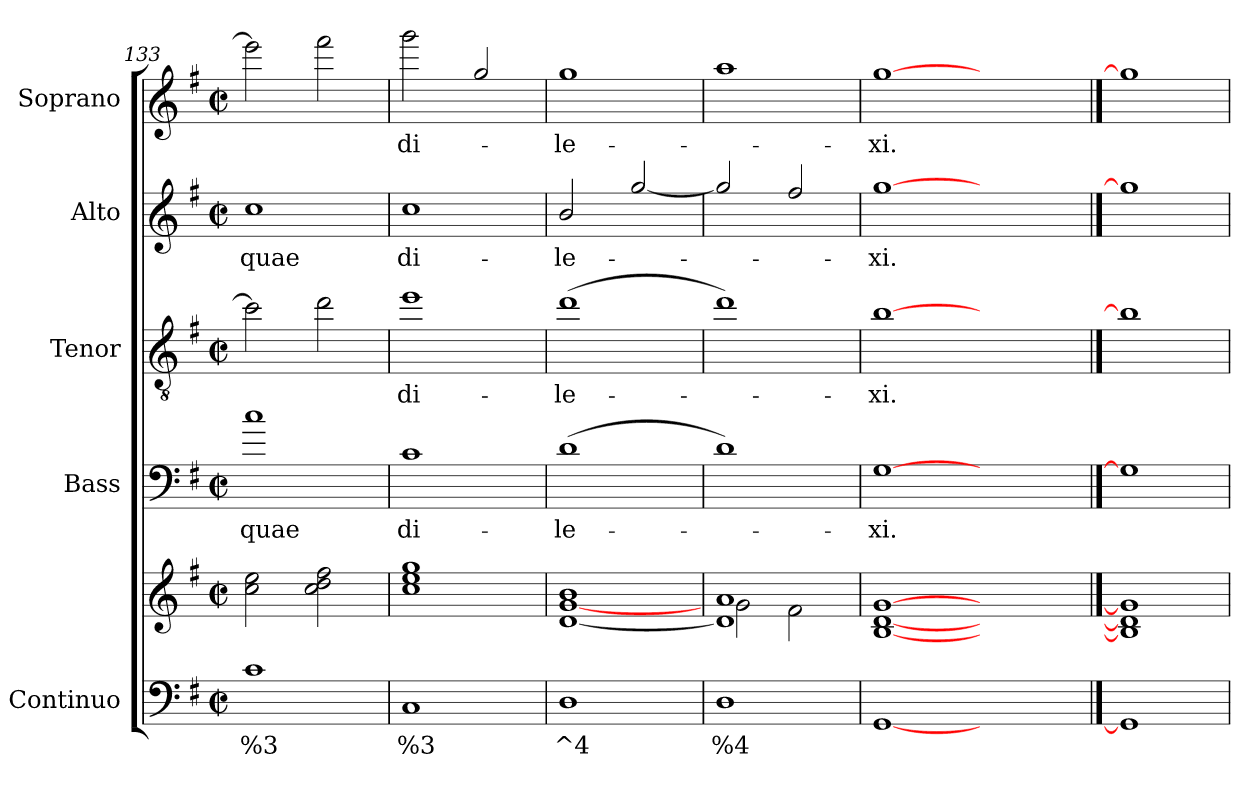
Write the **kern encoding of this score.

**kern	**text	**kern	**kern	**text	**kern	**text	**kern	**text	**kern	**text
*part5	*part5	*part5	*part4	*part4	*part3	*part3	*part2	*part2	*part1	*part1
*staff6	*staff6	*staff5	*staff4	*staff4	*staff3	*staff3	*staff2	*staff2	*staff1	*staff1
*I"Continuo	*	*	*I"Bass	*	*I"Tenor	*	*I"Alto	*	*I"Soprano	*
*	*	*	*I'B	*	*I'T	*	*I'A	*	*I'S	*
*clefF4	*	*clefG2	*clefF4	*	*clefGv2	*	*clefG2	*	*clefG2	*
*	*	*	*ITrd7c12	*	*ITrd7c12	*	*ITrd7c12	*	*ITrd7c12	*
*k[f#]	*	*k[f#]	*k[f#]	*	*k[f#]	*	*k[f#]	*	*k[f#]	*
*G:	*	*G:	*G:	*	*G:	*	*G:	*	*G:	*
*M2/2	*	*M2/2	*M2/2	*	*M2/2	*	*M2/2	*	*M2/2	*
*met(c|)	*	*met(c|)	*met(c|)	*	*met(c|)	*	*met(c|)	*	*met(c|)	*
=133	=133	=133	=133	=133	=133	=133	=133	=133	=133	=133
*^	*	*	*	*	*	*	*	*	*	*
!	!	!LO:LY:b	!	!	!	!	!	!	!	!	!
!	!	!	!	!	!LO:LY:b	!	!	!	!	!	!
!	!	!	!	!	!	!	!	!	!LO:LY:b	!	!
1c	2ryy	%3	2cc!\ 2ee!\	1c	quae	2c\]	.	1c	quae	2ee\]	.
!	!	!LO:LY:b	!	!	!	!	!	!	!	!	!
.	2ryy	X`$2	2cc!\ 2dd!\ 2ff#!\	.	.	2d\	.	.	.	2ff#\	.
=134	=134	=134	=134	=134	=134	=134	=134	=134	=134	=134	=134
!	!	!LO:LY:b	!	!	!	!	!	!	!	!	!
!	!	!	!	!	!LO:LY:b	!	!	!	!	!	!
!	!	!	!	!	!	!	!LO:LY:b	!	!	!	!
!	!	!	!	!	!	!	!	!	!LO:LY:b	!	!
!	!	!	!	!	!	!	!	!	!	!	!LO:LY:b
1C	2ryy	%3	1cc! 1ee! 1gg!	1C	di-	1e	di-	1c	di-	2gg\	di-
.	2ryy	.	.	.	.	.	.	.	.	2g/	.
=135	=135	=135	=135	=135	=135	=135	=135	=135	=135	=135	=135
!	!	!LO:LY:b	!	!	!	!	!	!	!	!	!
!	!	!	!	!	!LO:LY:b	!	!	!	!	!	!
!	!	!	!	!	!	!	!LO:LY:b	!	!	!	!
!	!	!	!	!	!	!	!	!	!LO:LY:b	!	!
!	!	!	!	!	!	!	!	!	!	!	!LO:LY:b
1D	2ryy	^4	[1d! [1g! 1b!	(>1D	-le-	(>1d	-le-	2B/	-le-	1g	-le-
.	2ryy	.	.	.	.	.	.	[2g/	.	.	.
=136	=136	=136	=136	=136	=136	=136	=136	=136	=136	=136	=136
!	!	!LO:LY:b	!	!	!	!	!	!	!	!	!
*	*	*	*^	*	*	*	*	*	*	*	*
1D	2ryy	%4	1d!] 1a!	2g!\	1D)	.	1d)	.	2g/]	.	1a	.
!	!	!LO:LY:b	!	!	!	!	!	!	!	!	!	!
.	2ryy	3	.	2f#!\	.	.	.	.	2f#/	.	.	.
*v	*v	*	*	*	*	*	*	*	*	*	*	*
*	*	*v	*v	*	*	*	*	*	*	*	*
=137	=137	=137	=137	=137	=137	=137	=137	=137	=137	=137
*^	*	*^	*	*	*	*	*	*	*	*
!	!	!	!	!	!	!LO:LY:b	!	!	!	!	!	!
*v	*v	*	*	*	*	*	*	*	*	*	*	*
*	*	*v	*v	*	*	*	*	*	*	*	*
*^	*	*^	*	*	*	*	*	*	*	*
!	!	!	!	!	!	!	!	!LO:LY:b	!	!	!	!
*v	*v	*	*	*	*	*	*	*	*	*	*	*
*	*	*v	*v	*	*	*	*	*	*	*	*
*^	*	*^	*	*	*	*	*	*	*	*
!	!	!	!	!	!	!	!	!	!	!LO:LY:b	!	!
*v	*v	*	*	*	*	*	*	*	*	*	*	*
*	*	*v	*v	*	*	*	*	*	*	*	*
*^	*	*^	*	*	*	*	*	*	*	*
!	!	!	!	!	!	!	!	!	!	!	!	!LO:LY:b
*v	*v	*	*	*	*	*	*	*	*	*	*	*
*	*	*v	*v	*	*	*	*	*	*	*	*
[1GG	.	[1B! [1d! [1g!	[1GG	-xi.	[1B	-xi.	[1g	-xi.	[1g	-xi.
1ryy	.	1ryy	1ryy	.	1ryy	.	1ryy	.	1ryy	.
==138	==138	==138	==138	==138	==138	==138	==138	==138	==138	==138
1GG]	.	1B!] 1d!] 1g!]	1GG]	.	1B]	.	1g]	.	1g]	.
=	=	=	=	=	=	=	=	=	=	=
*-	*-	*-	*-	*-	*-	*-	*-	*-	*-	*-
